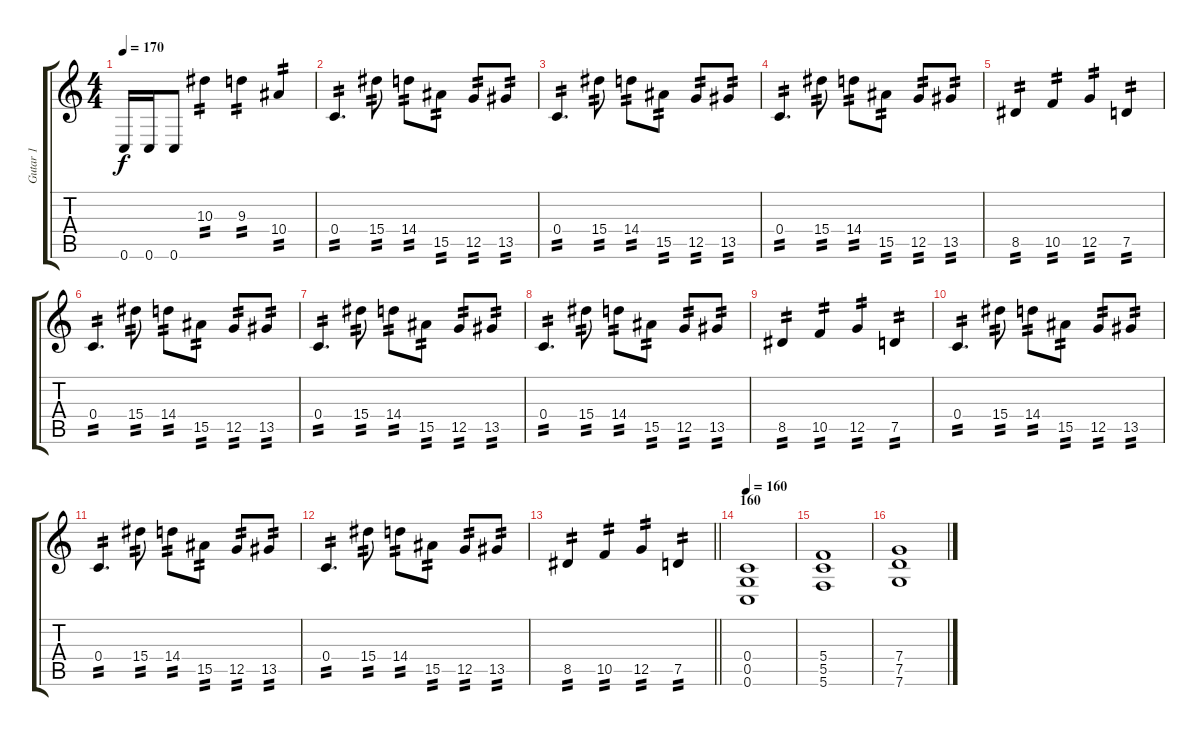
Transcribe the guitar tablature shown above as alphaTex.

\track ("Gutar 1" "Gutar 1") {instrument distortionguitar}
\staff {score tabs}
\tuning (D4 A3 F3 C3 G2 C2) {hide}
\ts (4 4)
\tempo 170
\clef g2
\ks c
0.6.16{dy f} 0.6.16 0.6.8 10.3.4{tp 2} 9.3.4{tp 2} 10.4.4{tp 2} |
0.4.4{d tp 2} 15.4.8{tp 2} 14.4.8{tp 2} 15.5.8{tp 2} 12.5.8{tp 2} 13.5.8{tp 2} |
0.4.4{d tp 2} 15.4.8{tp 2} 14.4.8{tp 2} 15.5.8{tp 2} 12.5.8{tp 2} 13.5.8{tp 2} |
0.4.4{d tp 2} 15.4.8{tp 2} 14.4.8{tp 2} 15.5.8{tp 2} 12.5.8{tp 2} 13.5.8{tp 2} |
8.5.4{tp 2} 10.5.4{tp 2} 12.5.4{tp 2} 7.5.4{tp 2} |
0.4.4{d tp 2} 15.4.8{tp 2} 14.4.8{tp 2} 15.5.8{tp 2} 12.5.8{tp 2} 13.5.8{tp 2} |
0.4.4{d tp 2} 15.4.8{tp 2} 14.4.8{tp 2} 15.5.8{tp 2} 12.5.8{tp 2} 13.5.8{tp 2} |
0.4.4{d tp 2} 15.4.8{tp 2} 14.4.8{tp 2} 15.5.8{tp 2} 12.5.8{tp 2} 13.5.8{tp 2} |
8.5.4{tp 2} 10.5.4{tp 2} 12.5.4{tp 2} 7.5.4{tp 2} |
0.4.4{d tp 2} 15.4.8{tp 2} 14.4.8{tp 2} 15.5.8{tp 2} 12.5.8{tp 2} 13.5.8{tp 2} |
0.4.4{d tp 2} 15.4.8{tp 2} 14.4.8{tp 2} 15.5.8{tp 2} 12.5.8{tp 2} 13.5.8{tp 2} |
0.4.4{d tp 2} 15.4.8{tp 2} 14.4.8{tp 2} 15.5.8{tp 2} 12.5.8{tp 2} 13.5.8{tp 2} |
\barLineRight lightlight
8.5.4{tp 2} 10.5.4{tp 2} 12.5.4{tp 2} 7.5.4{tp 2} |
\section ("" "160")
\tempo 160
(0.4 0.5 0.6).1 |
(5.4 5.5 5.6).1 |
(7.4 7.5 7.6).1
